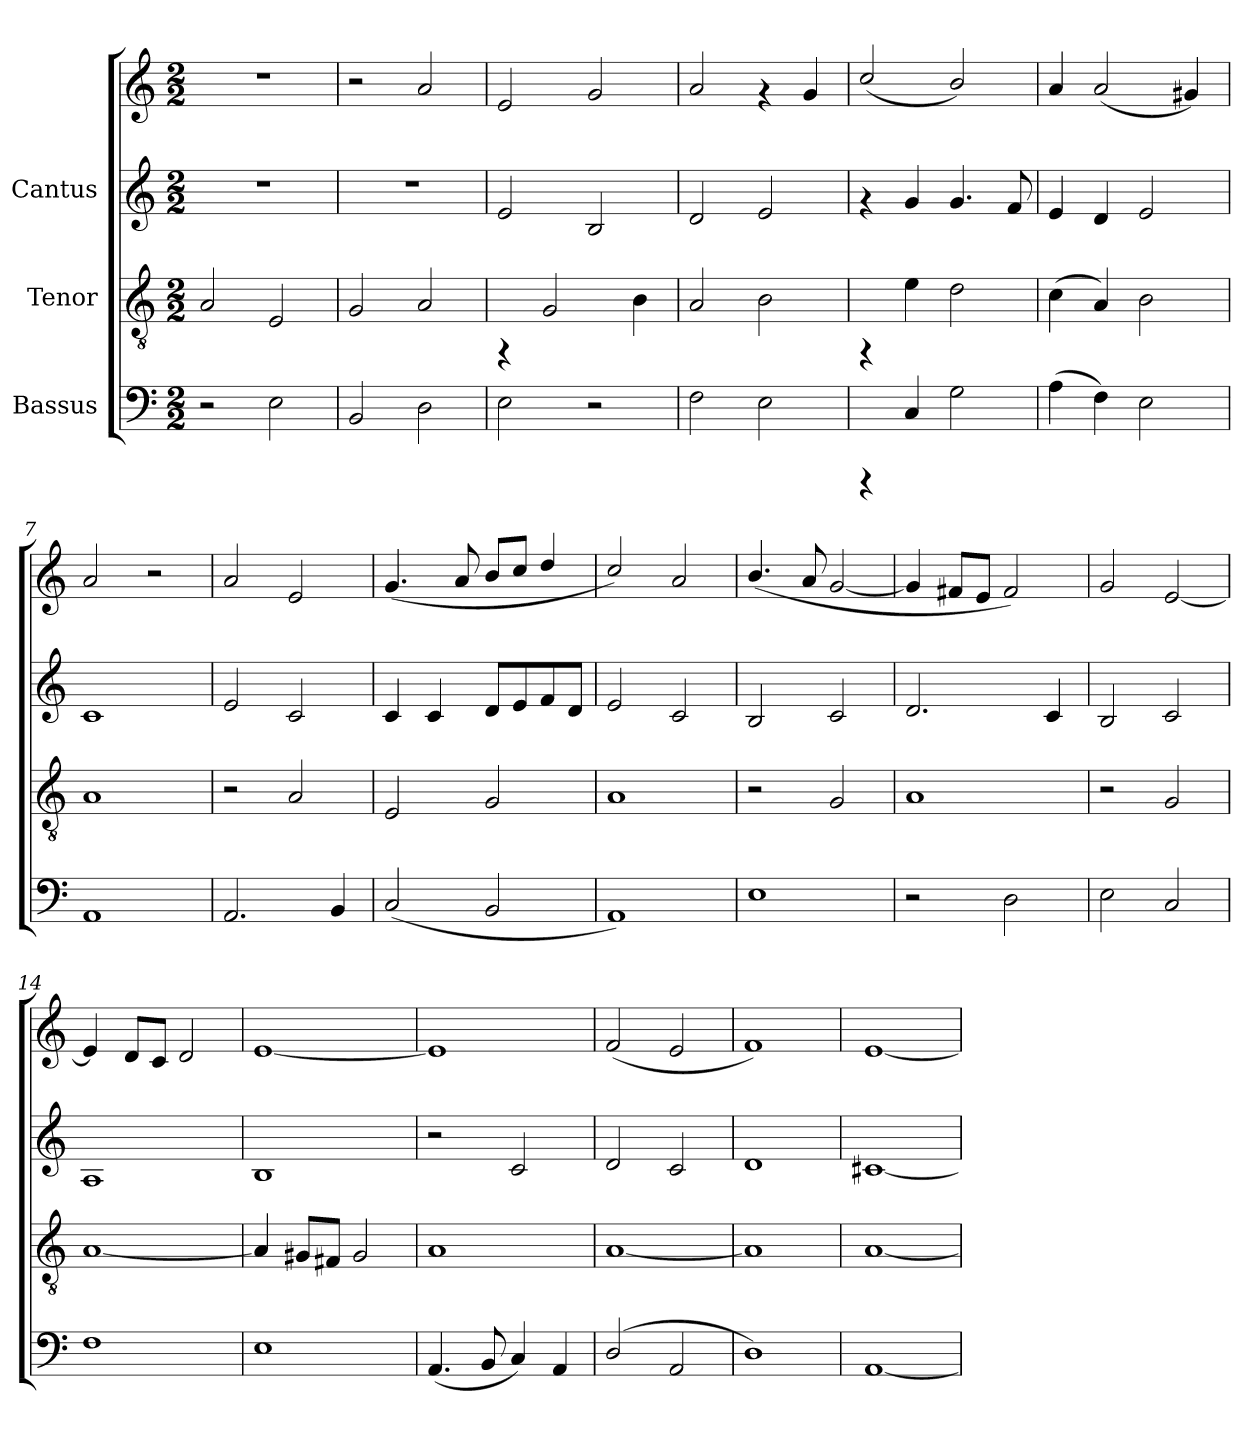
**kern	**kern	**kern	**kern
*part3	*part2	*part1	*part1
*staff4	*staff3	*staff2	*staff1
*I"Bassus	*I"Tenor	*I"Cantus	*
!!LO:PB:g=z
*stria5	*stria5	*stria5	*stria5
*clefF4	*clefGv2	*clefG2	*clefG2
*M2/2	*M2/2	*M2/2	*M2/2
*MM156	*MM156	*MM156	*MM156
=1	=1	=1	=1
2r	2A/	1r	1r
2E\	2E/	.	.
=2	=2	=2	=2
2BB/	2G/	1r	2r
2D\	2A/	.	2a/
=3	=3	=3	=3
2E\	4rFF	2e/	2e/
.	2G/	.	.
2r	.	2B/	2g/
.	4B\	.	.
=4	=4	=4	=4
2F\	2A/	2d/	2a/
2E\	2B\	2e/	4rf
.	.	.	4g/
=5	=5	=5	=5
4rCCC	4rFF	4rf	(<2cc/
4C/	4e\	4g/	.
2G\	2d\	4.g/	2b/)
.	.	8f/	.
=6	=6	=6	=6
(>4A\	(>4c\	4e/	4a/
4F\)	4A/)	4d/	(<2a/
2E\	2B\	2e/	.
.	.	.	4g#X/)
=7	=7	=7	=7
1AA	1A	1c	2a/
.	.	.	2r
!!LO:LB:g=z
=8	=8	=8	=8
2.AA/	2r	2e/	2a/
.	2A/	2c/	2e/
4BB/	.	.	.
=9	=9	=9	=9
(<2C/	2E/	4c/	(<4.g/
.	.	4c/	.
.	.	.	8a/
2BB/	2G/	8d/L	8b/L
.	.	8e/	8cc/J
.	.	8f/	4dd/
.	.	8d/J	.
=10	=10	=10	=10
1AA)	1A	2e/	2cc/)
.	.	2c/	2a/
=11	=11	=11	=11
1E	2r	2B/	(<4.b/
.	.	.	8a/
.	2G/	2c/	[<2g/
=12	=12	=12	=12
2r	1A	2.d/	4g/]
.	.	.	8f#X/L
.	.	.	8e/J
2D\	.	.	2f#/)
.	.	4c/	.
=13	=13	=13	=13
2E\	2r	2B/	2g/
2C/	2G/	2c/	[<2e/
=14	=14	=14	=14
1F	[<1A	1A	4e/]
.	.	.	8d/L
.	.	.	8c/J
.	.	.	2d/
!!LO:LB:g=z
=15	=15	=15	=15
1E	4A/]	1B	[<1e
.	8G#X/L	.	.
.	8F#X/J	.	.
.	2G#/	.	.
=16	=16	=16	=16
(<4.AA/	1A	2r	1e]
8BB/	.	.	.
4C/)	.	2c/	.
4AA/	.	.	.
=17	=17	=17	=17
(<2D/	[<1A	2d/	(<2f/
2AA/	.	2c/	2e/
=18	=18	=18	=18
1D)	1A]	1d	1f)
=19	=19	=19	=19
[<1AA	[<1A	[<1c#X	[<1e
=	=	=	=
*-	*-	*-	*-
